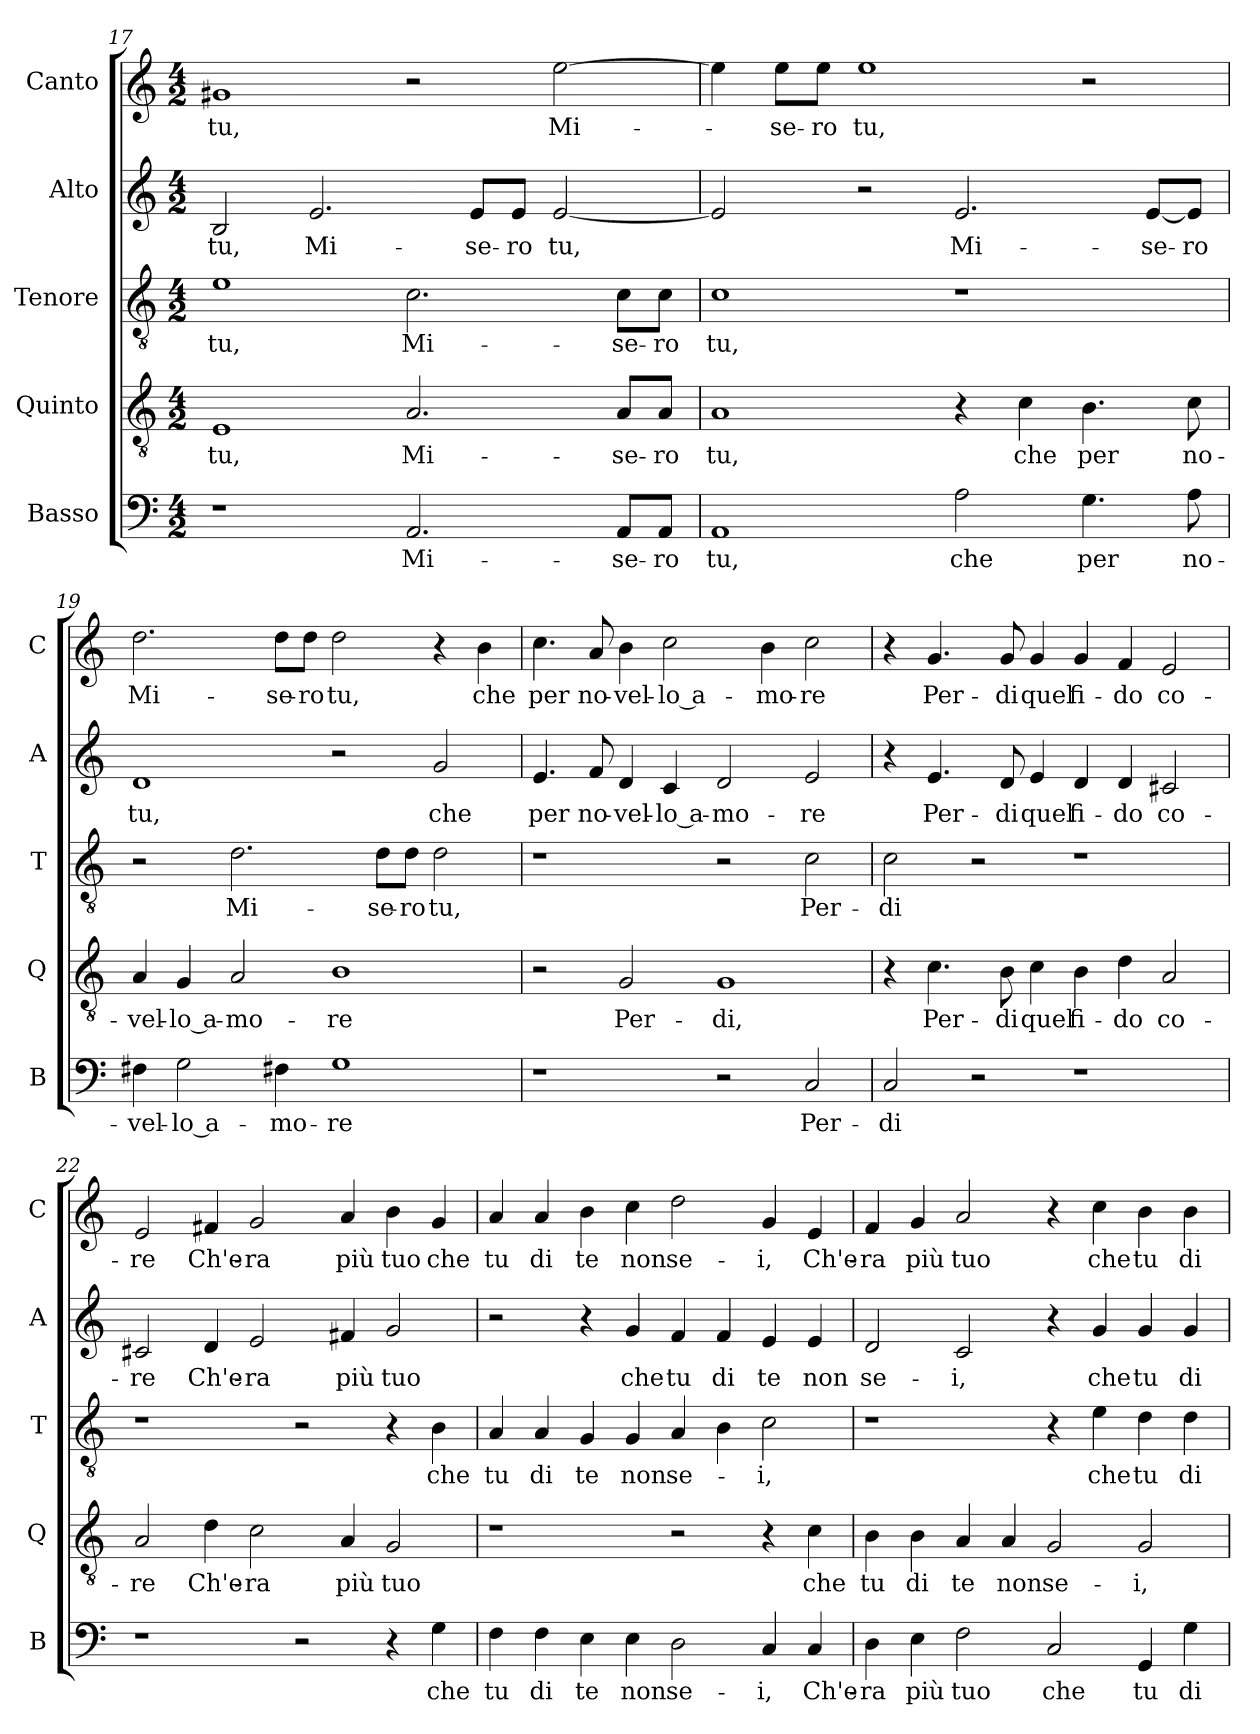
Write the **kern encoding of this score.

**kern	**text	**kern	**text	**kern	**text	**kern	**text	**kern	**text
*part5	*part5	*part4	*part4	*part3	*part3	*part2	*part2	*part1	*part1
*staff5	*staff5	*staff4	*staff4	*staff3	*staff3	*staff2	*staff2	*staff1	*staff1
*I"Basso	*	*I"Quinto	*	*I"Tenore	*	*I"Alto	*	*I"Canto	*
*I'B	*	*I'Q	*	*I'T	*	*I'A	*	*I'C	*
*clefF4	*	*clefGv2	*	*clefGv2	*	*clefG2	*	*clefG2	*
*k[]	*	*k[]	*	*k[]	*	*k[]	*	*k[]	*
*a:	*	*a:	*	*a:	*	*a:	*	*a:	*
*M4/2	*	*M4/2	*	*M4/2	*	*M4/2	*	*M4/2	*
=17	=17	=17	=17	=17	=17	=17	=17	=17	=17
1r	.	1E	tu,	1e	tu,	2B	tu,	1g#X	tu,
.	.	.	.	.	.	2.e	Mi-	.	.
2.AA	Mi-	2.A	Mi-	2.c	Mi-	.	.	2r	.
.	.	.	.	.	.	8e/L	-se-	.	.
.	.	.	.	.	.	8e/J	-ro	.	.
.	.	.	.	.	.	[2e	tu,	[2ee	Mi-
8AA/L	-se-	8A/L	-se-	8c\L	-se-	.	.	.	.
8AA/J	-ro	8A/J	-ro	8c\J	-ro	.	.	.	.
=18	=18	=18	=18	=18	=18	=18	=18	=18	=18
1AA	tu,	1A	tu,	1c	tu,	2e]	.	4ee]	.
.	.	.	.	.	.	.	.	8ee\L	-se-
.	.	.	.	.	.	.	.	8ee\J	-ro
.	.	.	.	.	.	2r	.	1ee	tu,
2A	che	4r	.	1r	.	2.e	Mi-	.	.
.	.	4c	che	.	.	.	.	.	.
4.G	per	4.B	per	.	.	.	.	2r	.
.	.	.	.	.	.	[8e/L	-se-	.	.
8A	no-	8c	no-	.	.	8e/J]	-ro	.	.
=19	=19	=19	=19	=19	=19	=19	=19	=19	=19
4F#X	-vel-	4A	-vel-	2r	.	1d	tu,	2.dd	Mi-
2G	-lo a-	4G	-lo a-	.	.	.	.	.	.
.	.	2A	-mo-	2.d	Mi-	.	.	.	.
4F#X	-mo-	.	.	.	.	.	.	8dd\L	-se-
.	.	.	.	.	.	.	.	8dd\J	-ro
1G	-re	1B	-re	.	.	2r	.	2dd	tu,
.	.	.	.	8d\L	-se-	.	.	.	.
.	.	.	.	8d\J	-ro	.	.	.	.
.	.	.	.	2d	tu,	2g	che	4r	.
.	.	.	.	.	.	.	.	4b	che
=20	=20	=20	=20	=20	=20	=20	=20	=20	=20
1r	.	2r	.	1r	.	4.e	per	4.cc	per
.	.	.	.	.	.	8f	no-	8a	no-
.	.	2G	Per-	.	.	4d	-vel-	4b	-vel-
.	.	.	.	.	.	4c	-lo a-	2cc	-lo a-
2r	.	1G	-di,	2r	.	2d	-mo-	.	.
.	.	.	.	.	.	.	.	4b	-mo-
2C	Per-	.	.	2c	Per-	2e	-re	2cc	-re
=21	=21	=21	=21	=21	=21	=21	=21	=21	=21
2C	-di	4r	.	2c	-di	4r	.	4r	.
.	.	4.c	Per-	.	.	4.e	Per-	4.g	Per-
2r	.	.	.	2r	.	.	.	.	.
.	.	8B	-di	.	.	8d	-di	8g	-di
.	.	4c	quel	.	.	4e	quel	4g	quel
1r	.	4B	fi-	1r	.	4d	fi-	4g	fi-
.	.	4d	-do	.	.	4d	-do	4f	-do
.	.	2A	co-	.	.	2c#X	co-	2e	co-
=22	=22	=22	=22	=22	=22	=22	=22	=22	=22
1r	.	2A	-re	1r	.	2c#X	-re	2e	-re
.	.	4d	Ch'e-	.	.	4d	Ch'e-	4f#X	Ch'e-
.	.	2c	-ra	.	.	2e	-ra	2g	-ra
2r	.	.	.	2r	.	.	.	.	.
.	.	4A	più	.	.	4f#X	più	4a	più
4r	.	2G	tuo	4r	.	2g	tuo	4b	tuo
4G	che	.	.	4B	che	.	.	4g	che
=23	=23	=23	=23	=23	=23	=23	=23	=23	=23
4F	tu	1r	.	4A	tu	2r	.	4a	tu
4F	di	.	.	4A	di	.	.	4a	di
4E	te	.	.	4G	te	4r	.	4b	te
4E	non	.	.	4G	non	4g	che	4cc	non
2D	se-	2r	.	4A	se-	4f	tu	2dd	se-
.	.	.	.	4B	.	4f	di	.	.
4C	-i,	4r	.	2c	-i,	4e	te	4g	-i,
4C	Ch'e-	4c	che	.	.	4e	non	4e	Ch'e-
=24	=24	=24	=24	=24	=24	=24	=24	=24	=24
4D	-ra	4B	tu	1r	.	2d	se-	4f	-ra
4E	più	4B	di	.	.	.	.	4g	più
2F	tuo	4A	te	.	.	2c	-i,	2a	tuo
.	.	4A	non	.	.	.	.	.	.
2C	che	2G	se-	4r	.	4r	.	4r	.
.	.	.	.	4e	che	4g	che	4cc	che
4GG	tu	2G	-i,	4d	tu	4g	tu	4b	tu
4G	di	.	.	4d	di	4g	di	4b	di
=	=	=	=	=	=	=	=	=	=
*-	*-	*-	*-	*-	*-	*-	*-	*-	*-
